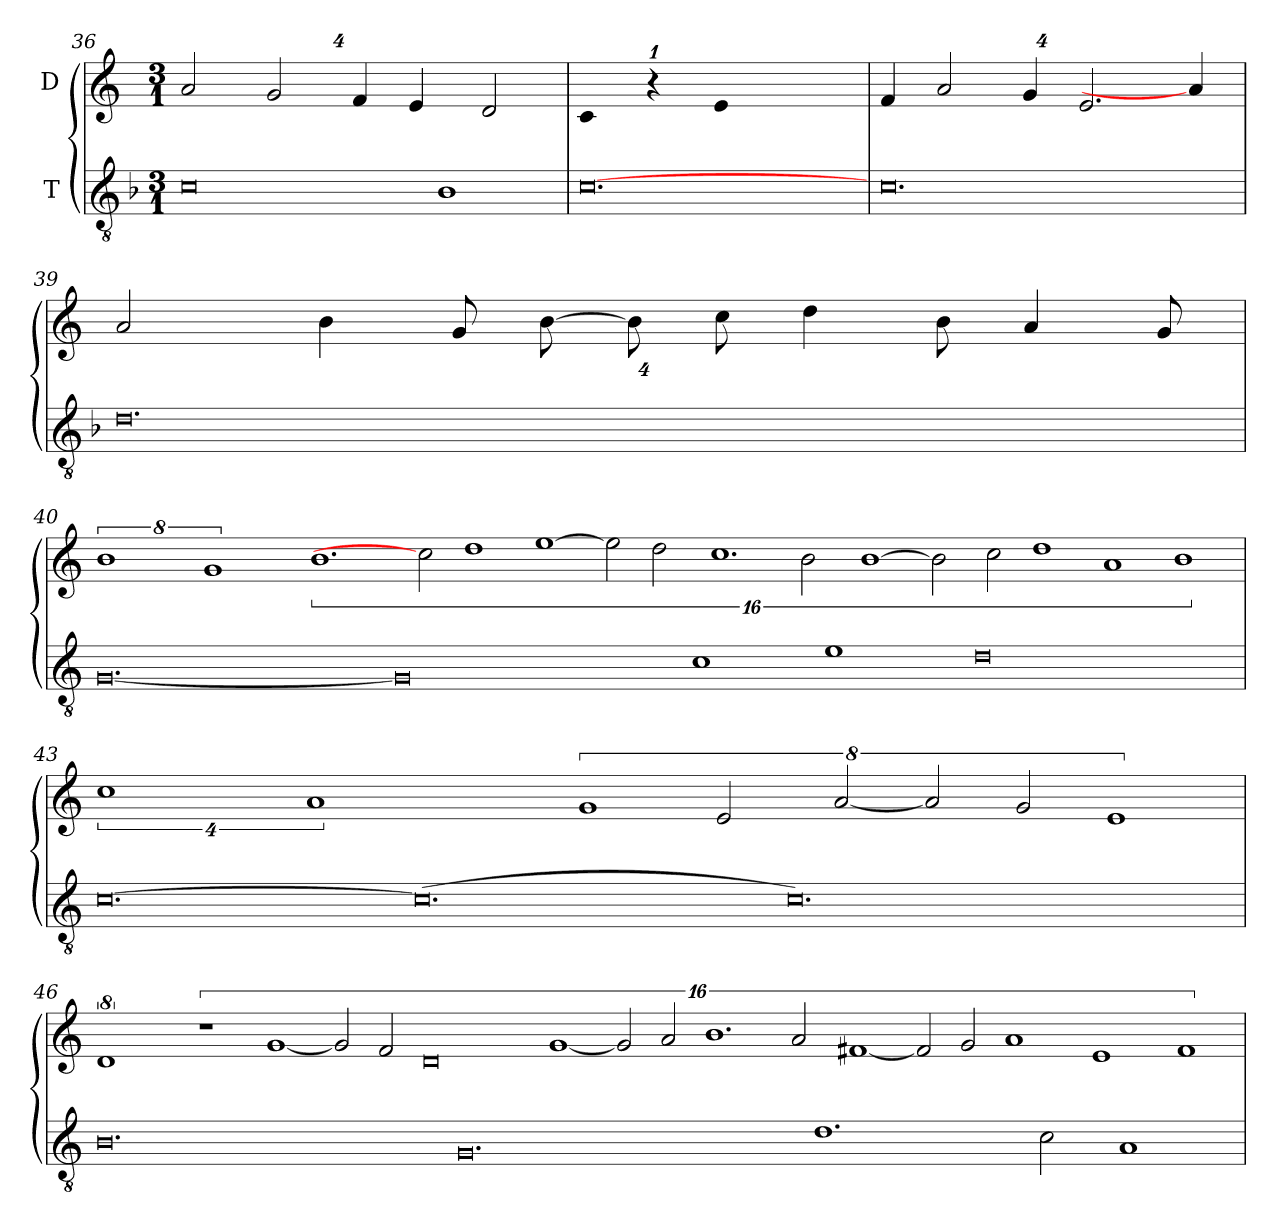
**kern	**kern
*part2	*part1
*staff2	*staff1
*I"T	*I"D
*clefGv2	*clefG2
*ITrd7c12	*
*k[b-]	*k[]
*F:	*C:
*M3/1	*M3/1
*	*Xbrackettup
=36	=36
0Ci\	4%3ai/
.	4%3gi/
.	8%3fi/
.	8%3ei/
1BB-i/	.
.	4%3di/
=37	=37
[0.Ci\	2%3ci/
.	4%3r
.	4%3ei/
!!LO:LB:g=z
=38	=38
0.Ci\	8%3fi/
.	4%3ai/
.	8%3gi/
.	4%3.ei/
.	8%3ai/]
=39	=39
0.Di\	4%3ai/
.	8%3bi\
.	16%3gi/
.	[16%3bi\
.	16%3bi\]
.	16%3cci\
.	8%3ddi\
.	16%3bi\
.	8%3ai/
.	16%3gi/
!!LO:PB:g=z
=40	=40
*k[]	*
*C:	*
*	*brackettup
[0.GGi/	8%9bi/
.	8%9gi/
.	16%9.bi\
0GGi/]	.
.	32%9cci\]
.	16%9ddi\
.	[16%9eei\
.	32%9eei\]
.	32%9ddi\
1Ci\	.
.	16%9.cci\
.	32%9bi\
1Ei\	.
.	[16%9bi\
.	32%9bi\]
0Di\	.
.	32%9cci\
.	16%9ddi\
.	16%9ai/
.	16%9bi\
=43	=43
[0.Ci\	4%9cci\
.	4%9ai/
(0.Ci\]	.
.	8%9gi/
.	16%9ei/
0.Ci\)	.
.	[16%9ai/
.	16%9ai/]
.	16%9gi/
.	8%9ei/
!!LO:LB:g=z
=46	=46
0.BBi/	8%9di/
.	16%9r
.	[16%9gi/
.	32%9gi/]
.	32%9fi/
.	8%9di/
0.GGi/	.
.	[16%9gi/
.	32%9gi/]
.	32%9ai/
.	16%9.bi\
.	32%9ai/
1.Di\	.
.	[16%9f#Xi/
.	32%9f#i/]
.	32%9gi/
.	16%9ai/
2Ci\	.
.	16%9ei/
1AAi/	.
.	16%9f#i/
=	=
*-	*-
